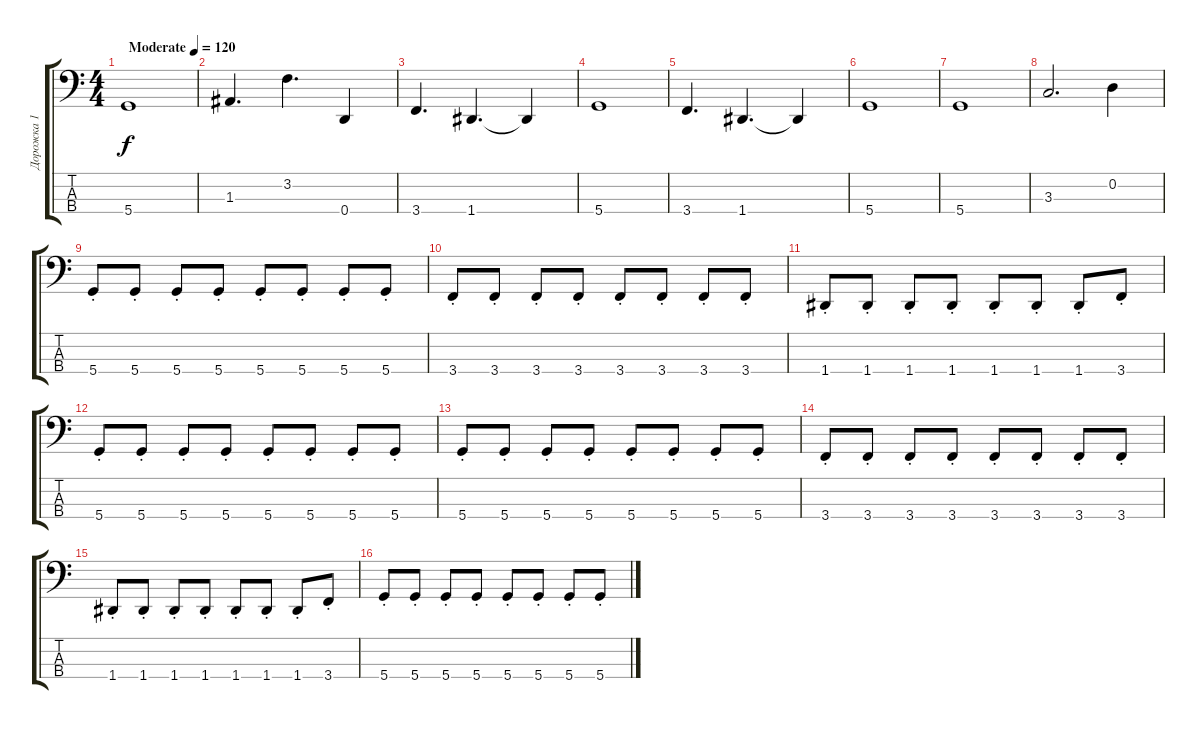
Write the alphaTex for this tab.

\track ("Дорожка 1" "Дорожка 1") {instrument electricbassfinger}
\staff {score tabs}
\tuning (G2 D2 A1 D1) {hide}
\ts (4 4)
\tempo (120 "Moderate")
\clef f4
\ks c
5.4.1{dy f instrument electricbassfinger} |
1.3.4{d} 3.2.4{d} 0.4.4 |
3.4.4{d} 1.4.4{d} 1.4{t}.4 |
5.4.1 |
3.4.4{d} 1.4.4{d} 1.4{t}.4 |
5.4.1 |
5.4.1 |
3.3.2{d} 0.2.4 |
5.4{st}.8 5.4{st}.8 5.4{st}.8 5.4{st}.8 5.4{st}.8 5.4{st}.8 5.4{st}.8 5.4{st}.8 |
3.4{st}.8 3.4{st}.8 3.4{st}.8 3.4{st}.8 3.4{st}.8 3.4{st}.8 3.4{st}.8 3.4{st}.8 |
1.4{st}.8 1.4{st}.8 1.4{st}.8 1.4{st}.8 1.4{st}.8 1.4{st}.8 1.4{st}.8 3.4{st}.8 |
5.4{st}.8 5.4{st}.8 5.4{st}.8 5.4{st}.8 5.4{st}.8 5.4{st}.8 5.4{st}.8 5.4{st}.8 |
5.4{st}.8 5.4{st}.8 5.4{st}.8 5.4{st}.8 5.4{st}.8 5.4{st}.8 5.4{st}.8 5.4{st}.8 |
3.4{st}.8 3.4{st}.8 3.4{st}.8 3.4{st}.8 3.4{st}.8 3.4{st}.8 3.4{st}.8 3.4{st}.8 |
1.4{st}.8 1.4{st}.8 1.4{st}.8 1.4{st}.8 1.4{st}.8 1.4{st}.8 1.4{st}.8 3.4{st}.8 |
5.4{st}.8 5.4{st}.8 5.4{st}.8 5.4{st}.8 5.4{st}.8 5.4{st}.8 5.4{st}.8 5.4{st}.8
